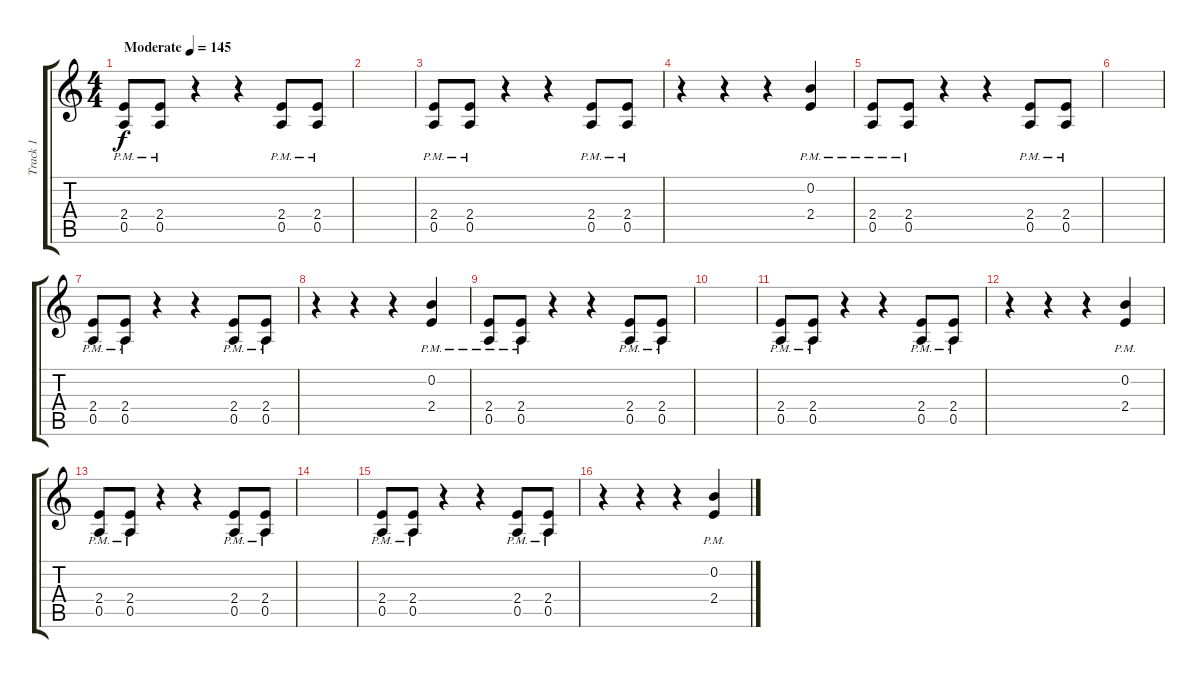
\track ("Track 1" "Track 1") {instrument overdrivenguitar}
\staff {score tabs}
\tuning (E4 B3 G3 D3 A2 E2) {hide}
\ts (4 4)
\tempo (145 "Moderate")
\clef g2
\ks c
(2.4{pm} 0.5{pm}).8{dy f instrument overdrivenguitar} (2.4{pm} 0.5{pm}).8 r.4 r.4 (2.4{pm} 0.5{pm}).8 (2.4{pm} 0.5{pm}).8 |
|
(2.4{pm} 0.5{pm}).8 (2.4{pm} 0.5{pm}).8 r.4 r.4 (2.4{pm} 0.5{pm}).8 (2.4{pm} 0.5{pm}).8 |
r.4 r.4 r.4 (0.2{pm} 2.4{pm}).4 |
(2.4{pm} 0.5{pm}).8 (2.4{pm} 0.5{pm}).8 r.4 r.4 (2.4{pm} 0.5{pm}).8 (2.4{pm} 0.5{pm}).8 |
|
(2.4{pm} 0.5{pm}).8 (2.4{pm} 0.5{pm}).8 r.4 r.4 (2.4{pm} 0.5{pm}).8 (2.4{pm} 0.5{pm}).8 |
r.4 r.4 r.4 (0.2{pm} 2.4{pm}).4 |
(2.4{pm} 0.5{pm}).8 (2.4{pm} 0.5{pm}).8 r.4 r.4 (2.4{pm} 0.5{pm}).8 (2.4{pm} 0.5{pm}).8 |
|
(2.4{pm} 0.5{pm}).8 (2.4{pm} 0.5{pm}).8 r.4 r.4 (2.4{pm} 0.5{pm}).8 (2.4{pm} 0.5{pm}).8 |
r.4 r.4 r.4 (0.2{pm} 2.4{pm}).4 |
(2.4{pm} 0.5{pm}).8 (2.4{pm} 0.5{pm}).8 r.4 r.4 (2.4{pm} 0.5{pm}).8 (2.4{pm} 0.5{pm}).8 |
|
(2.4{pm} 0.5{pm}).8 (2.4{pm} 0.5{pm}).8 r.4 r.4 (2.4{pm} 0.5{pm}).8 (2.4{pm} 0.5{pm}).8 |
r.4 r.4 r.4 (0.2{pm} 2.4{pm}).4
